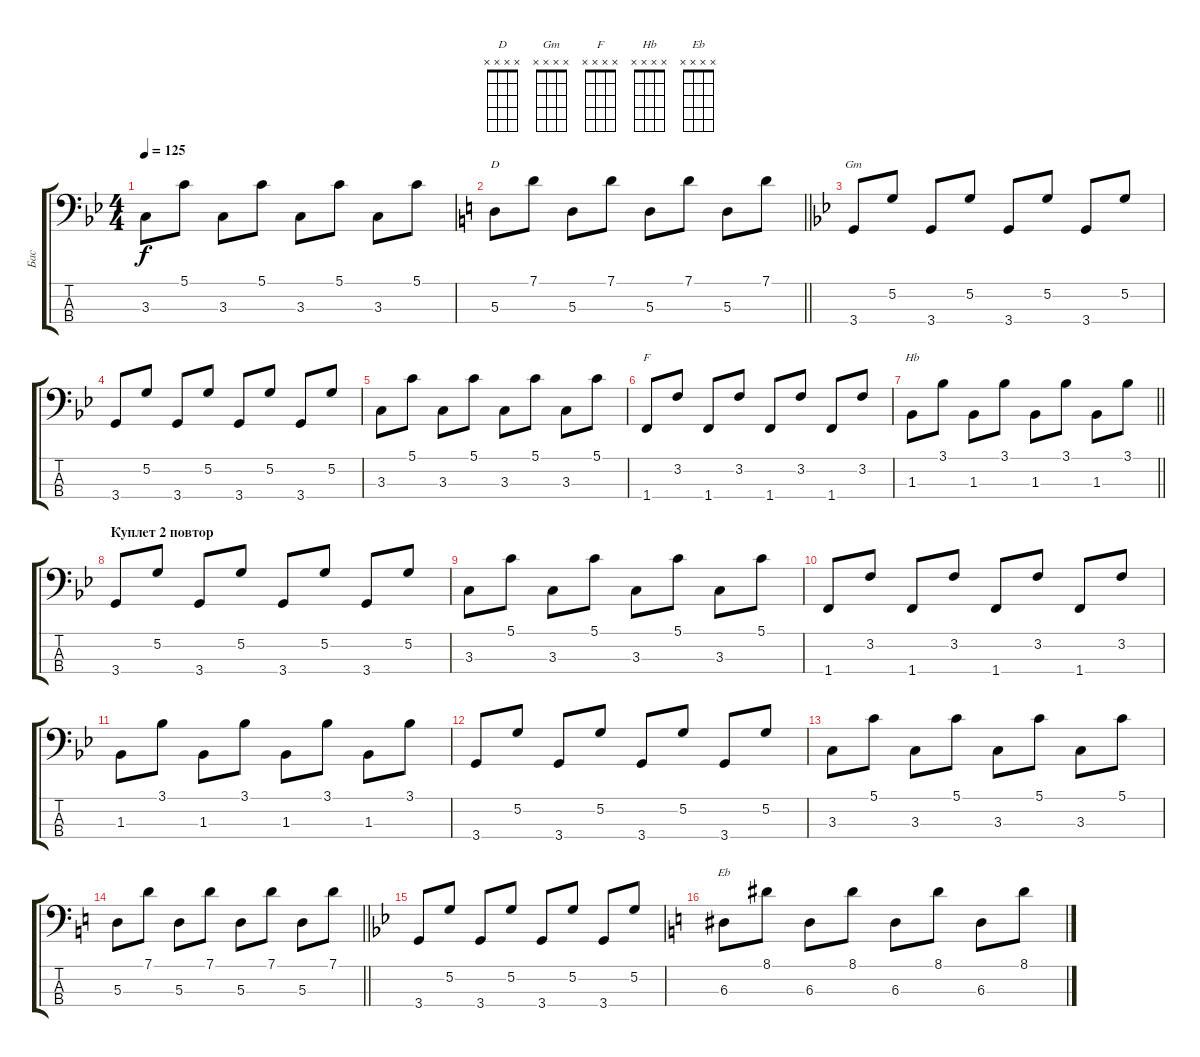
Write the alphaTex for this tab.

\track ("Бас" "Бас") {instrument slapbass1}
\staff {score tabs}
\tuning (G2 D2 A1 E1) {hide}
\chord ("D" x x x x)
\chord ("Gm" x x x x)
\chord ("F" x x x x)
\chord ("Hb" x x x x)
\chord ("Eb" x x x x)
\ts (4 4)
\tempo 125
\clef f4
\ks bb
3.3.8{dy f} 5.1.8 3.3.8 5.1.8 3.3.8 5.1.8 3.3.8 5.1.8 |
\barLineRight lightlight
\ks c
5.3.8{ch "D"} 7.1.8 5.3.8 7.1.8 5.3.8 7.1.8 5.3.8 7.1.8 |
\ks bb
3.4.8{ch "Gm"} 5.2.8 3.4.8 5.2.8 3.4.8 5.2.8 3.4.8 5.2.8 |
3.4.8 5.2.8 3.4.8 5.2.8 3.4.8 5.2.8 3.4.8 5.2.8 |
3.3.8 5.1.8 3.3.8 5.1.8 3.3.8 5.1.8 3.3.8 5.1.8 |
1.4.8{ch "F"} 3.2.8 1.4.8 3.2.8 1.4.8 3.2.8 1.4.8 3.2.8 |
\barLineRight lightlight
1.3.8{ch "Hb"} 3.1.8 1.3.8 3.1.8 1.3.8 3.1.8 1.3.8 3.1.8 |
\section ("" "Куплет 2 повтор")
3.4.8 5.2.8 3.4.8 5.2.8 3.4.8 5.2.8 3.4.8 5.2.8 |
3.3.8 5.1.8 3.3.8 5.1.8 3.3.8 5.1.8 3.3.8 5.1.8 |
1.4.8 3.2.8 1.4.8 3.2.8 1.4.8 3.2.8 1.4.8 3.2.8 |
1.3.8 3.1.8 1.3.8 3.1.8 1.3.8 3.1.8 1.3.8 3.1.8 |
3.4.8 5.2.8 3.4.8 5.2.8 3.4.8 5.2.8 3.4.8 5.2.8 |
3.3.8 5.1.8 3.3.8 5.1.8 3.3.8 5.1.8 3.3.8 5.1.8 |
\barLineRight lightlight
\ks c
5.3.8 7.1.8 5.3.8 7.1.8 5.3.8 7.1.8 5.3.8 7.1.8 |
\ks bb
3.4.8 5.2.8 3.4.8 5.2.8 3.4.8 5.2.8 3.4.8 5.2.8 |
\ks c
6.3.8{ch "Eb"} 8.1.8 6.3.8 8.1.8 6.3.8 8.1.8 6.3.8 8.1.8
